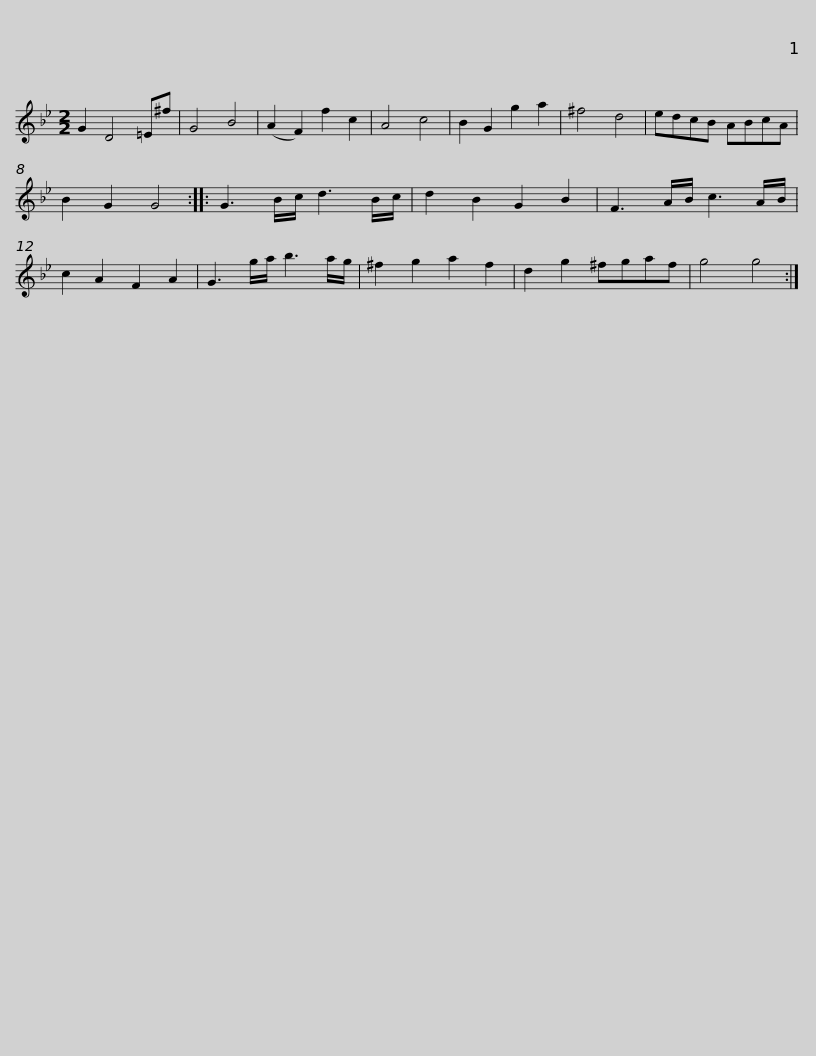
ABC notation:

X:1
L:1/8
M:2/2
I:linebreak $
K:Gmin
V:1 treble
V:1
 G2 D4 =E^f | G4 B4 | (A2 F2) f2 c2 | A4 c4 | B2 G2 g2 a2 | %5
 ^f4 d4 | edcB ABcA | B2 G2 G4 :: G3 B/c/ d3 B/c/ |$ d2 B2 G2 B2 | %10
 F3 A/B/ c3 A/B/ | c2 A2 F2 A2 | G3 g/a/ b3 a/g/ | ^f2 g2 a2 f2 | d2 g2 ^fgaf | %15
 g4 g4 :| %16
